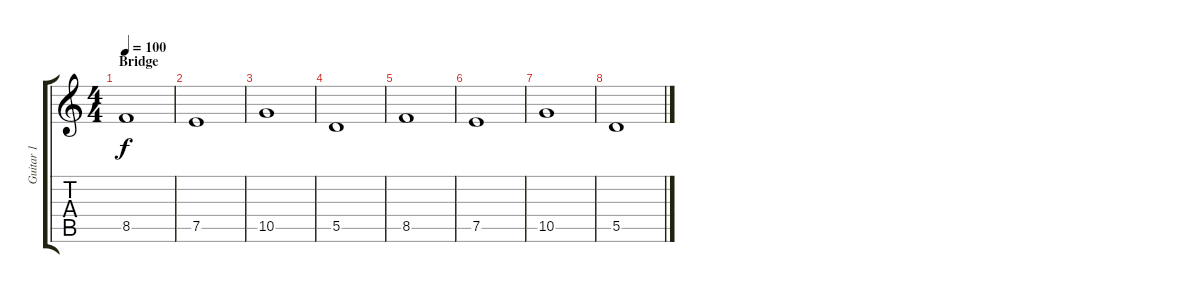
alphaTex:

\track ("Guitar 1" "Guitar 1") {instrument overdrivenguitar}
\staff {score tabs}
\tuning (E4 B3 G3 D3 A2 E2) {hide}
\ts (4 4)
\section ("" "Bridge")
\tempo 100
\clef g2
\ks c
8.5.1{dy f} |
7.5.1 |
10.5.1 |
5.5.1 |
8.5.1 |
7.5.1 |
10.5.1 |
5.5.1
